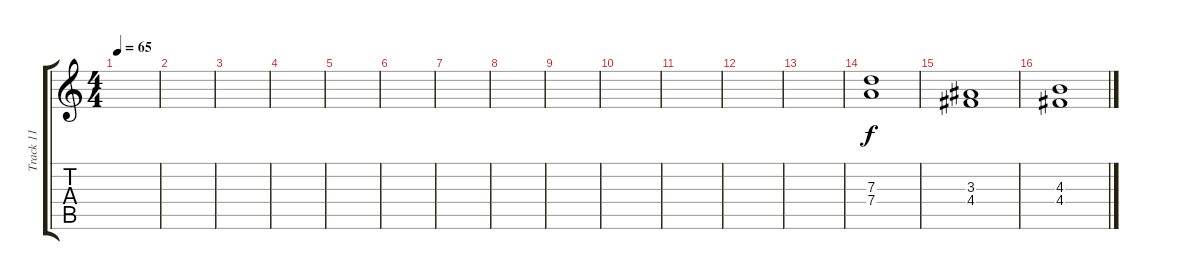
\track ("Track 11" "Track 11") {instrument distortionguitar}
\staff {score tabs}
\tuning (E4 B3 G3 D3 A2 E2) {hide}
\ts (4 4)
\tempo 65
\clef g2
\ks c
|
|
|
|
|
|
|
|
|
|
|
|
|
(7.3 7.4).1 |
(3.3 4.4).1 |
(4.3 4.4).1
